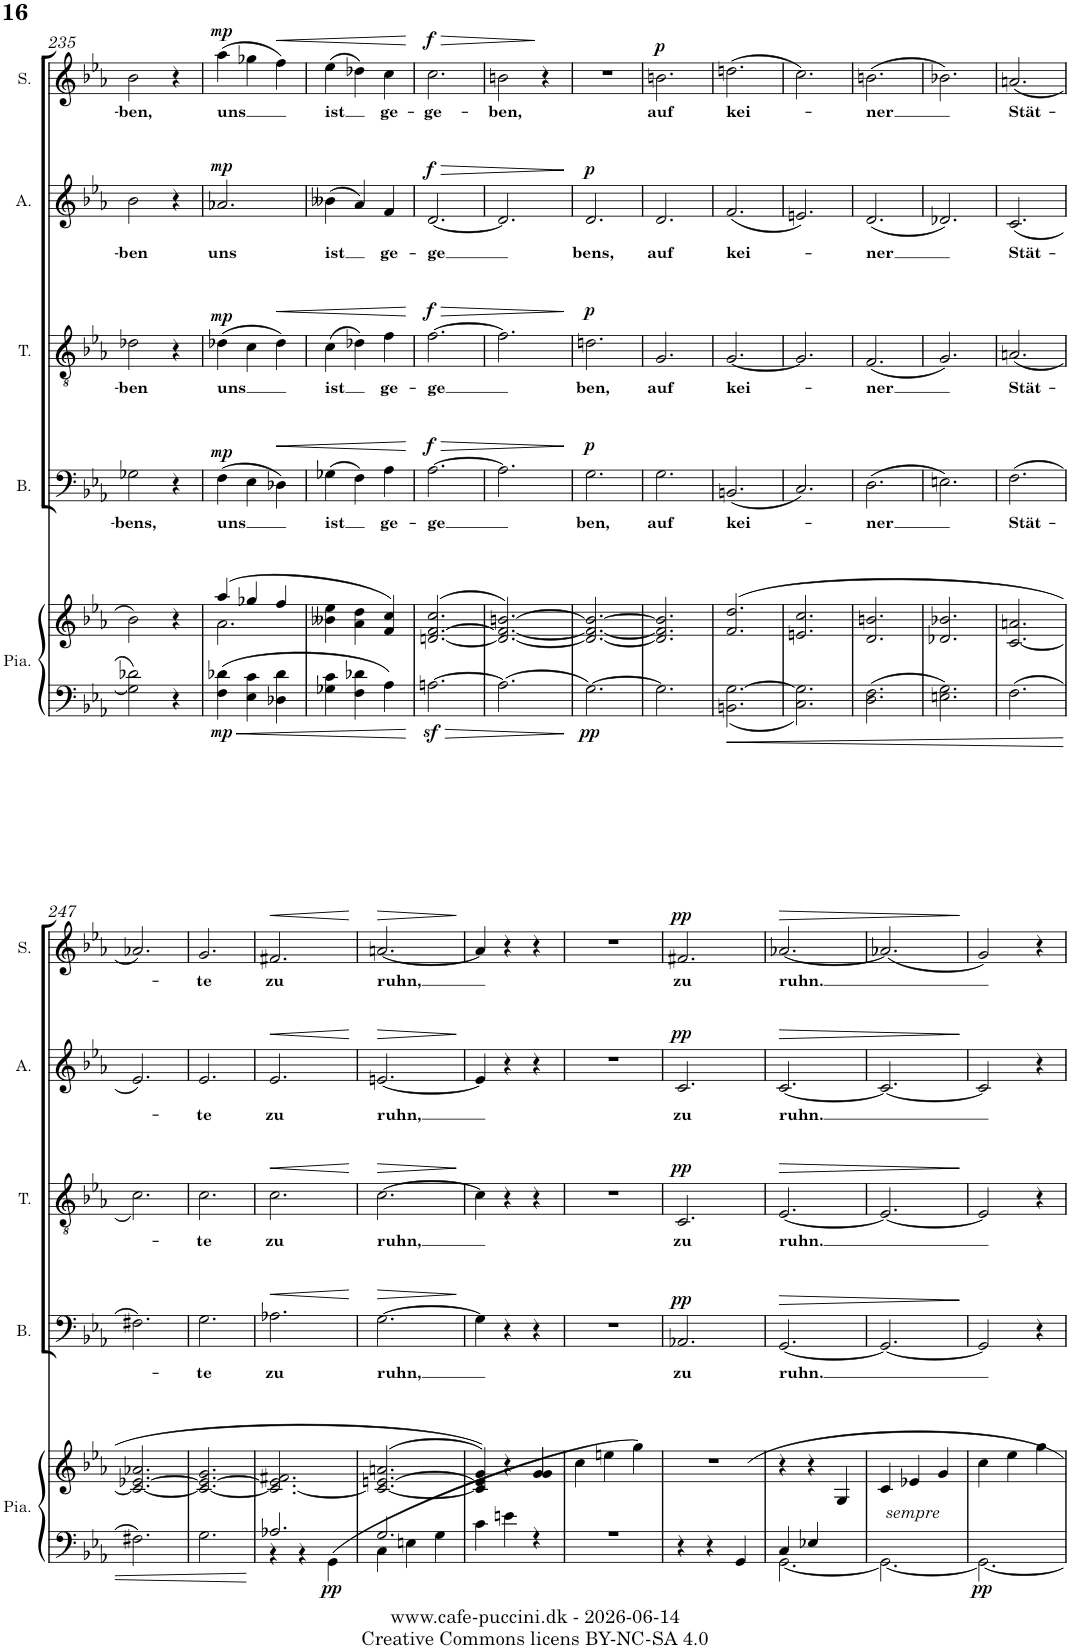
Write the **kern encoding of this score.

**kern	**kern	**dynam	**kern	**text	**dynam	**kern	**text	**dynam	**kern	**text	**dynam	**kern	**text	**dynam
*part5	*part5	*part5	*part4	*part4	*part4	*part3	*part3	*part3	*part2	*part2	*part2	*part1	*part1	*part1
*staff6	*staff5	*staff5/6	*staff4	*staff4	*staff4	*staff3	*staff3	*staff3	*staff2	*staff2	*staff2	*staff1	*staff1	*staff1
*I"Piano	*	*	*I"Basse	*	*	*I"Ténor	*	*	*I"Alto	*	*	*I"Soprano	*	*
*I'Pia.	*	*	*I'B.	*	*	*I'T.	*	*	*I'A.	*	*	*I'S.	*	*
!!LO:PB:g=z
*clefF4	*clefG2	*	*clefF4	*	*	*clefGv2	*	*	*clefG2	*	*	*clefG2	*	*
*k[b-e-a-]	*k[b-e-a-]	*	*k[b-e-a-]	*	*	*k[b-e-a-]	*	*	*k[b-e-a-]	*	*	*k[b-e-a-]	*	*
*M3/4	*M3/4	*	*M3/4	*	*	*M3/4	*	*	*M3/4	*	*	*M3/4	*	*
=235	=235	=235	=235	=235	=235	=235	=235	=235	=235	=235	=235	=235	=235	=235
!	!	!	!	!LO:LY:b	!	!	!LO:LY:b	!	!	!LO:LY:b	!	!	!LO:LY:b	!
2G-\] 2d-X\	2b-\	.	2G-X\	-bens,	.	2d-X\	-ben	.	2b-\	-ben	.	2b-\	-ben,	.
4r	4r	.	4r	.	.	4r	.	.	4r	.	.	4r	.	.
=236	=236	=236	=236	=236	=236	=236	=236	=236	=236	=236	=236	=236	=236	=236
*	*^	*	*	*	*	*	*	*	*	*	*	*	*	*
!	!	!	!LO:DY:b=2	!	!LO:LY:b	!LO:DY:a	!	!LO:LY:b	!LO:DY:a	!	!LO:LY:b	!LO:DY:a	!	!LO:LY:b	!LO:DY:a
4F\ 4d-X\	(>4aa-/	2.a-\	mp	(>4F\	uns	mp	(>4d-X\	uns	mp	2.a-X/	uns	mp	(>4aa-\	uns	mp
4E-\ 4c\	4gg-X/	.	.	4E-\	.	.	4c\	.	.	.	.	.	4gg-X\	.	.
!	!	!	!	!	!	!LO:HP:b	!	!	!LO:HP:b	!	!	!	!	!	!LO:HP:b
4D-X\ 4d-\	4ff/	.	.	4D-X\)	.	<	4d-\)	.	<	.	.	.	4ff\)	.	<
*	*v	*v	*	*	*	*	*	*	*	*	*	*	*	*	*
=237	=237	=237	=237	=237	=237	=237	=237	=237	=237	=237	=237	=237	=237	=237
!	!	!	!	!LO:LY:b	!	!	!LO:LY:b	!	!	!LO:LY:b	!	!	!LO:LY:b	!
4G-X\ 4c\	4b--X\ 4ee-\	.	(>4G-X\	ist	.	(>4c\	ist	.	(>4b--X\	ist	.	(>4ee-\	ist	.
4F\ 4d-X\	4a-\ 4dd\	.	4F\)	.	.	4d-X\)	.	.	4a-/)	.	.	4dd-X\)	.	.
!	!	!	!	!LO:LY:b	!	!	!LO:LY:b	!	!	!LO:LY:b	!	!	!LO:LY:b	!
4A-\	4f/ 4cc/)	.	4A-\	ge-	.	4f\	ge-	.	4f/	ge-	.	4cc\	ge-	.
.	.	.	.	.	[	.	.	[	.	.	.	.	.	[
=238	=238	=238	=238	=238	=238	=238	=238	=238	=238	=238	=238	=238	=238	=238
!	!	!	!	!LO:LY:b	!LO:HP:b	!	!LO:LY:b	!LO:HP:b	!	!LO:LY:b	!LO:HP:b	!	!LO:LY:b	!LO:HP:b
!	!	!	!	!	!LO:DY:n=1:a	!	!	!LO:DY:n=1:a	!	!	!LO:DY:n=1:a	!	!	!LO:DY:n=1:a
[2.Anz<\	(>[2.dn/ [2.f/ 2.cc/	.	[2.A-\	-ge	> f	[2.f\	-ge	> f	[2.d/	-ge	> f	2.cc\	-ge-	> f
=239	=239	=239	=239	=239	=239	=239	=239	=239	=239	=239	=239	=239	=239	=239
!	!	!	!	!	!	!	!	!	!	!	!	!	!LO:LY:b	!
2.A\]	2.d/_ 2.f/_ [2.bn/)	.	2.A-\]	.	.	2.f\]	.	.	2.d/]	.	.	2bn\	-ben,	.
.	.	.	.	.	.	.	.	.	.	.	.	4r	.	]
.	.	.	.	.	]	.	.	]	.	.	]	.	.	.
=240	=240	=240	=240	=240	=240	=240	=240	=240	=240	=240	=240	=240	=240	=240
!	!	!LO:DY:b=2	!	!LO:LY:b	!LO:DY:a	!	!LO:LY:b	!LO:DY:a	!	!LO:LY:b	!LO:DY:a	!	!	!
[2.G\	2.d/_ 2.f/_ 2.b/_	pp	2.G\	ben,	p	2.dn\	ben,	p	2.d/	bens,	p	2.r	.	.
=241	=241	=241	=241	=241	=241	=241	=241	=241	=241	=241	=241	=241	=241	=241
!	!	!	!	!LO:LY:b	!	!	!LO:LY:b	!	!	!LO:LY:b	!	!	!LO:LY:b	!LO:DY:a
2.G\]	2.d/] 2.f/] 2.b/]	.	2.G\	auf	.	2.G/	auf	.	2.d/	auf	.	2.bn\	auf	p
=242	=242	=242	=242	=242	=242	=242	=242	=242	=242	=242	=242	=242	=242	=242
!	!	!	!	!LO:LY:b	!	!	!LO:LY:b	!	!	!LO:LY:b	!	!	!LO:LY:b	!
2.BBn\ [2.G\	(>2.f/ 2.dd/	.	(<2.BBn/	kei-	.	[2.G/	kei-	.	(<2.f/	kei-	.	(>2.ddn\	kei-	.
=243	=243	=243	=243	=243	=243	=243	=243	=243	=243	=243	=243	=243	=243	=243
2.C\ 2.G\]	2.en/ 2.cc/	.	2.C/)	.	.	2.G/]	.	.	2.en/)	.	.	2.cc\)	.	.
=244	=244	=244	=244	=244	=244	=244	=244	=244	=244	=244	=244	=244	=244	=244
!	!	!	!	!LO:LY:b	!	!	!LO:LY:b	!	!	!LO:LY:b	!	!	!LO:LY:b	!
2.D\ 2.F\	2.d/ 2.bn/	.	(>2.D\	-ner	.	(<2.F/	-ner	.	(<2.d/	-ner	.	(>2.bn\	-ner	.
=245	=245	=245	=245	=245	=245	=245	=245	=245	=245	=245	=245	=245	=245	=245
2.En\ 2.G\	2.d-X/ 2.b-X/	.	2.En\)	.	.	2.G/)	.	.	2.d-X/)	.	.	2.b-X\)	.	.
=246	=246	=246	=246	=246	=246	=246	=246	=246	=246	=246	=246	=246	=246	=246
!	!	!	!	!LO:LY:b	!	!	!LO:LY:b	!	!	!LO:LY:b	!	!	!LO:LY:b	!
2.F\	[2.c/ 2.an/	.	(>2.F\	Stät-	.	(<2.An/	Stät-	.	(<2.c/	Stät-	.	(<2.an/	Stät-	.
!!LO:LB:g=z
=247	=247	=247	=247	=247	=247	=247	=247	=247	=247	=247	=247	=247	=247	=247
2.F#X\	2.c/_ [2.e-X/ 2.a-X/	.	2.F#X\)	.	.	2.c\)	.	.	2.e-/)	.	.	2.a-X/)	.	.
=248	=248	=248	=248	=248	=248	=248	=248	=248	=248	=248	=248	=248	=248	=248
!	!	!	!	!LO:LY:b	!	!	!LO:LY:b	!	!	!LO:LY:b	!	!	!LO:LY:b	!
2.G\	2.c/_ 2.e-/_ 2.g/	.	2.G\	-te	.	2.c\	-te	.	2.e-/	-te	.	2.g/	-te	.
=249	=249	=249	=249	=249	=249	=249	=249	=249	=249	=249	=249	=249	=249	=249
*^	*	*	*	*	*	*	*	*	*	*	*	*	*	*
!	!	!	!	!	!LO:LY:b	!LO:HP:b	!	!LO:LY:b	!LO:HP:b	!	!LO:LY:b	!LO:HP:b	!	!LO:LY:b	!LO:HP:b
2.A-X/	4r	2.c/_ 2.e-/] 2.f#X/	.	2.A-X\	zu	<	2.c\	zu	<	2.e-/	zu	<	2.f#X/	zu	<
.	4r	.	.	.	.	.	.	.	.	.	.	.	.	.	.
!	!	!	!LO:DY:b=2	!	!	!	!	!	!	!	!	!	!	!	!
.	(>4GG\	.	pp	.	.	.	.	.	.	.	.	.	.	.	.
*v	*v	*	*	*	*	*	*	*	*	*	*	*	*	*	*
.	.	.	.	.	[	.	.	[	.	.	[	.	.	[
=250	=250	=250	=250	=250	=250	=250	=250	=250	=250	=250	=250	=250	=250	=250
*^	*	*	*	*	*	*	*	*	*	*	*	*	*	*
!	!	!	!	!	!LO:LY:b	!LO:HP:b	!	!LO:LY:b	!LO:HP:b	!	!LO:LY:b	!LO:HP:b	!	!LO:LY:b	!LO:HP:b
2.G/	4C\	(>2.c/_ [2.en/ 2.an/	.	[2.G\	ruhn,	>	[2.c\	ruhn,	>	[2.en/	ruhn,	>	[2.an/	ruhn,	>
.	4En\	.	.	.	.	.	.	.	.	.	.	.	.	.	.
.	4G\	.	.	.	.	.	.	.	.	.	.	.	.	.	.
*v	*v	*	*	*	*	*	*	*	*	*	*	*	*	*	*
.	.	.	.	.	]	.	.	]	.	.	]	.	.	]
=251	=251	=251	=251	=251	=251	=251	=251	=251	=251	=251	=251	=251	=251	=251
*^	*^	*	*	*	*	*	*	*	*	*	*	*	*	*
4ryy	4c\	4c/] 4e/] 4g/))	2ryy	.	4G\]	.	.	4c\]	.	.	4e/]	.	.	4a/]	.	.
4ryy	4en\	4r	.	.	4r	.	.	4r	.	.	4r	.	.	4r	.	.
4r	4ryy	4g/	4g/	.	4r	.	.	4r	.	.	4r	.	.	4r	.	.
*v	*v	*	*	*	*	*	*	*	*	*	*	*	*	*	*	*
=252	=252	=252	=252	=252	=252	=252	=252	=252	=252	=252	=252	=252	=252	=252	=252
2.r	2.ryy	4cc\	.	2.r	.	.	2.r	.	.	2.r	.	.	2.r	.	.
.	.	4een\	.	.	.	.	.	.	.	.	.	.	.	.	.
.	.	4gg\)	.	.	.	.	.	.	.	.	.	.	.	.	.
=253	=253	=253	=253	=253	=253	=253	=253	=253	=253	=253	=253	=253	=253	=253	=253
!	!	!	!	!	!LO:LY:b	!LO:DY:a	!	!LO:LY:b	!LO:DY:a	!	!LO:LY:b	!LO:DY:a	!	!LO:LY:b	!LO:DY:a
*	*v	*v	*	*	*	*	*	*	*	*	*	*	*	*	*
4r	2.r	.	2.AA-X/	zu	pp	2.C/	zu	pp	2.c/	zu	pp	2.f#X/	zu	pp
4r	.	.	.	.	.	.	.	.	.	.	.	.	.	.
4GG/	.	.	.	.	.	.	.	.	.	.	.	.	.	.
=254	=254	=254	=254	=254	=254	=254	=254	=254	=254	=254	=254	=254	=254	=254
*^	*^	*	*	*	*	*	*	*	*	*	*	*	*	*
!	!	!	!	!	!	!LO:LY:b	!LO:HP:b	!	!LO:LY:b	!LO:HP:b	!	!LO:LY:b	!LO:HP:b	!	!LO:LY:b	!LO:HP:b
4C/	[2.GG\	4r	2ryy	.	[2.GG/	ruhn.	>	[2.E-/	ruhn.	>	[2.c/	ruhn.	>	[2.a-X/	ruhn.	>
4E-X/	.	4r	.	.	.	.	.	.	.	.	.	.	.	.	.	.
4ryy	.	4ryy	4G/	.	.	.	.	.	.	.	.	.	.	.	.	.
*v	*v	*	*	*	*	*	*	*	*	*	*	*	*	*	*	*
=255	=255	=255	=255	=255	=255	=255	=255	=255	=255	=255	=255	=255	=255	=255	=255
!LO:TX:a:i:t=sempre	!	!	!	!	!	!	!	!	!	!	!	!	!	!	!
2.GG\_	2.ryy	4c/	.	2.GG/_	.	.	2.E-/_	.	.	2.c/_	.	.	(<2.a-X/]	.	.
.	.	4e-X/	.	.	.	.	.	.	.	.	.	.	.	.	.
.	.	4g/	.	.	.	.	.	.	.	.	.	.	.	.	.
*	*v	*v	*	*	*	*	*	*	*	*	*	*	*	*	*
.	.	.	.	.	]	.	.	]	.	.	]	.	.	]
=256	=256	=256	=256	=256	=256	=256	=256	=256	=256	=256	=256	=256	=256	=256
*	*^	*	*	*	*	*	*	*	*	*	*	*	*	*
!	!	!	!LO:DY:b=2	!	!	!	!	!	!	!	!	!	!	!	!
2.GG\_	2.ryy	4cc\	pp	2GG/]	.	.	2E-/]	.	.	2c/]	.	.	2g/)	.	.
.	.	4ee-\	.	.	.	.	.	.	.	.	.	.	.	.	.
.	.	4gg\	.	4r	.	.	4r	.	.	4r	.	.	4r	.	.
*	*v	*v	*	*	*	*	*	*	*	*	*	*	*	*	*
=	=	=	=	=	=	=	=	=	=	=	=	=	=	=
*-	*-	*-	*-	*-	*-	*-	*-	*-	*-	*-	*-	*-	*-	*-
